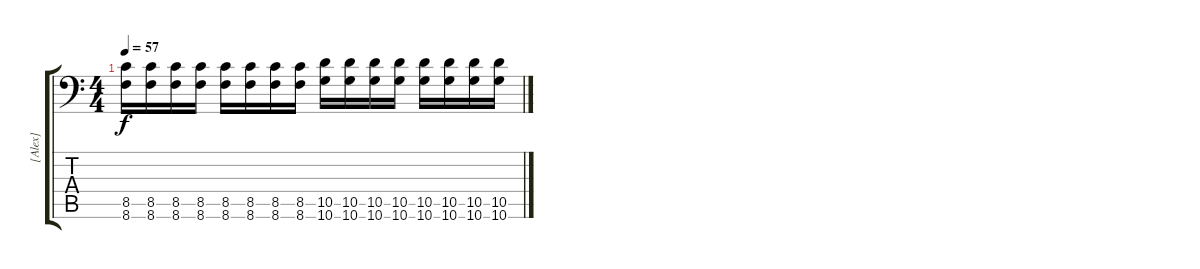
\track ("[Alex]" "[Alex]") {instrument distortionguitar}
\staff {score tabs}
\tuning (B3 Gb3 D3 A2 E2 A1) {hide}
\ts (4 4)
\tempo 57
\clef f4
\ks c
(8.5 8.6).16{dy f} (8.5 8.6).16 (8.5 8.6).16 (8.5 8.6).16 (8.5 8.6).16 (8.5 8.6).16 (8.5 8.6).16 (8.5 8.6).16 (10.5 10.6).16 (10.5 10.6).16 (10.5 10.6).16 (10.5 10.6).16 (10.5 10.6).16 (10.5 10.6).16 (10.5 10.6).16 (10.5 10.6).16
